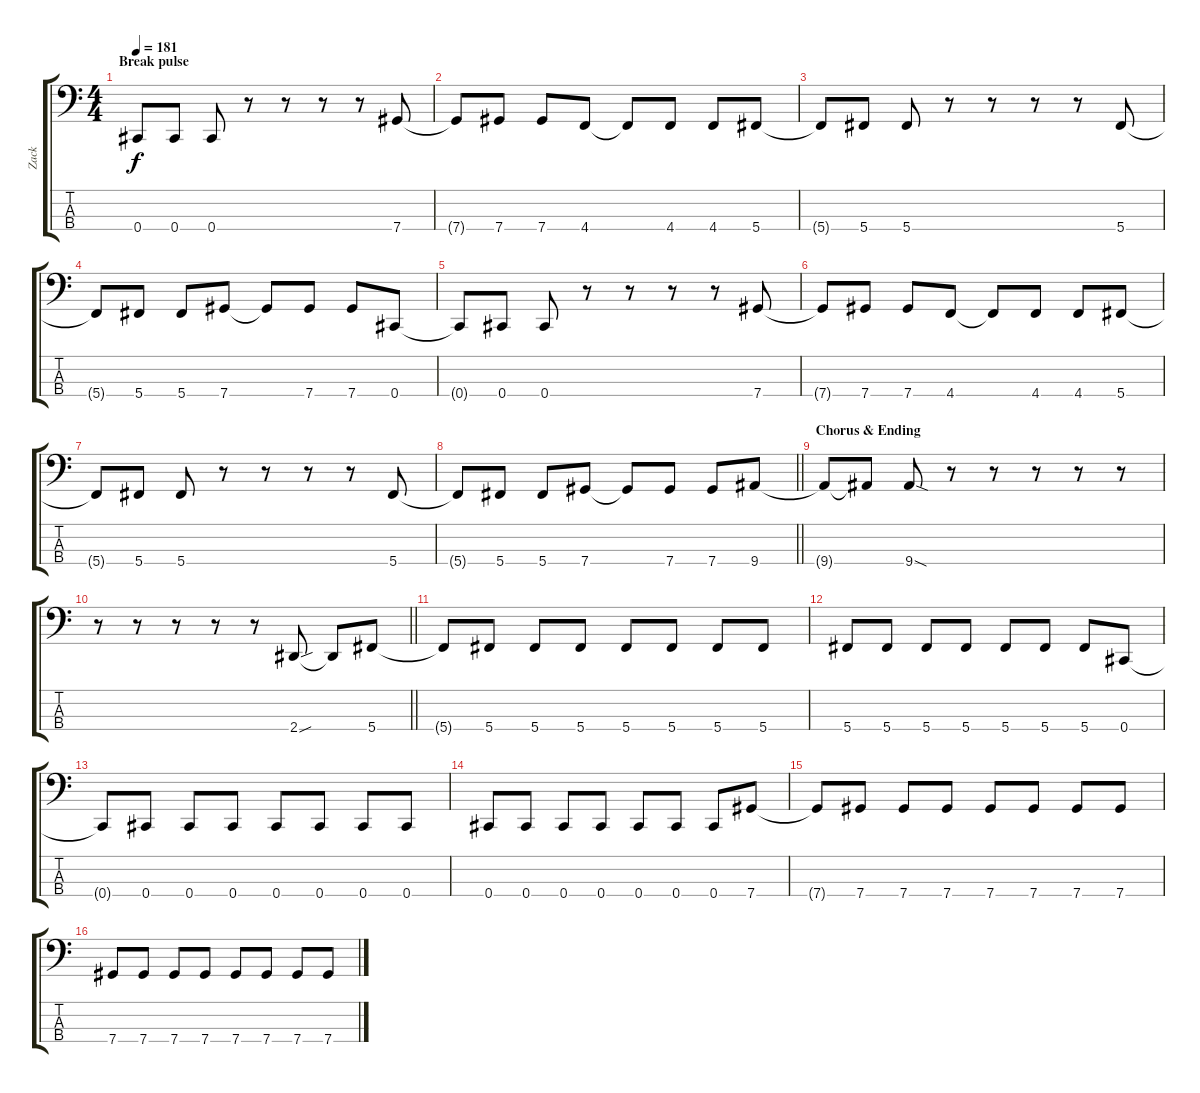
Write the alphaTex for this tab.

\track ("Zack" "Zack") {instrument electricbassfinger}
\staff {score tabs}
\tuning (Gb2 Db2 Ab1 Db1) {hide}
\ts (4 4)
\section ("" "Break pulse")
\tempo 181
\clef f4
\ks c
0.4{t}.8{dy f} 0.4.8 0.4.8 r.8 r.8 r.8 r.8 7.4.8 |
7.4{t}.8 7.4.8 7.4.8 4.4.8 4.4{t}.8 4.4.8 4.4.8 5.4.8 |
5.4{t}.8 5.4.8 5.4.8 r.8 r.8 r.8 r.8 5.4.8 |
5.4{t}.8 5.4.8 5.4.8 7.4.8 7.4{t}.8 7.4.8 7.4.8 0.4.8 |
0.4{t}.8 0.4.8 0.4.8 r.8 r.8 r.8 r.8 7.4.8 |
7.4{t}.8 7.4.8 7.4.8 4.4.8 4.4{t}.8 4.4.8 4.4.8 5.4.8 |
5.4{t}.8 5.4.8 5.4.8 r.8 r.8 r.8 r.8 5.4.8 |
\barLineRight lightlight
5.4{t}.8 5.4.8 5.4.8 7.4.8 7.4{t}.8 7.4.8 7.4.8 9.4.8 |
\section ("" "Chorus & Ending")
9.4{t}.8 9.4{t}.8 9.4{sod}.8 r.8 r.8 r.8 r.8 r.8 |
\barLineRight lightlight
r.8 r.8 r.8 r.8 r.8 2.4{sou}.8 2.4{t}.8 5.4.8 |
5.4{t}.8 5.4.8 5.4.8 5.4.8 5.4.8 5.4.8 5.4.8 5.4.8 |
5.4.8 5.4.8 5.4.8 5.4.8 5.4.8 5.4.8 5.4.8 0.4.8 |
0.4{t}.8 0.4.8 0.4.8 0.4.8 0.4.8 0.4.8 0.4.8 0.4.8 |
0.4.8 0.4.8 0.4.8 0.4.8 0.4.8 0.4.8 0.4.8 7.4.8 |
7.4{t}.8 7.4.8 7.4.8 7.4.8 7.4.8 7.4.8 7.4.8 7.4.8 |
7.4.8 7.4.8 7.4.8 7.4.8 7.4.8 7.4.8 7.4.8 7.4.8
